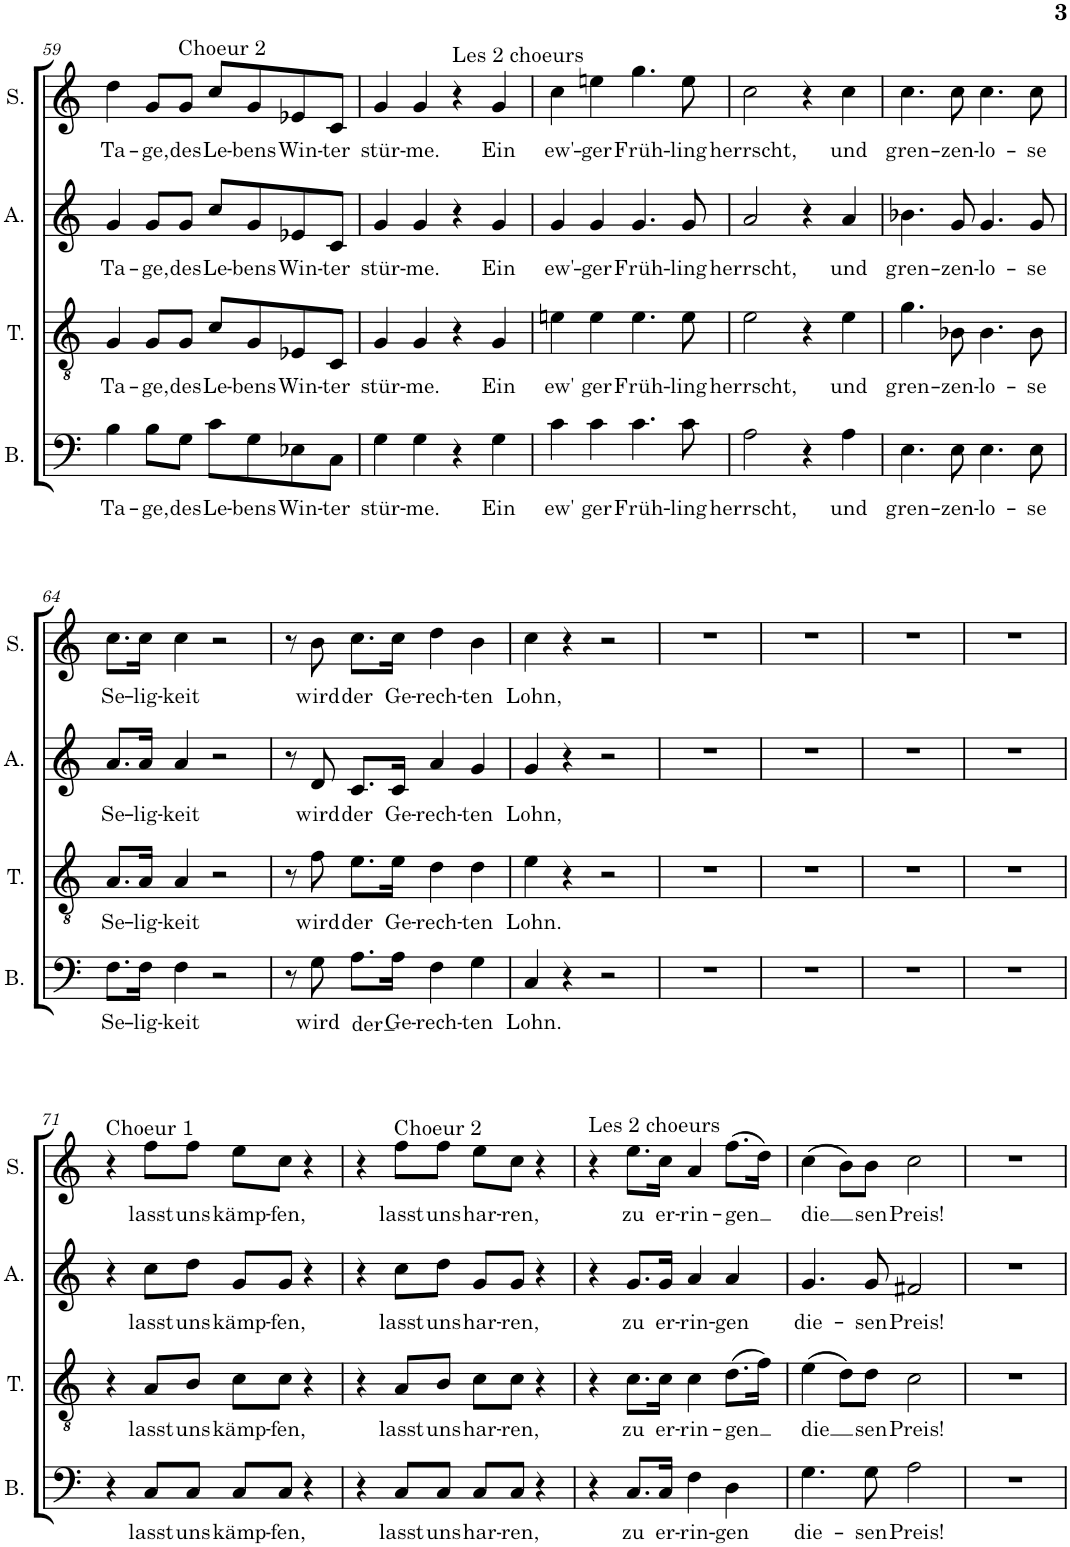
**kern	**text	**kern	**text	**kern	**text	**kern	**text
*part4	*part4	*part3	*part3	*part2	*part2	*part1	*part1
*staff4	*staff4	*staff3	*staff3	*staff2	*staff2	*staff1	*staff1
*I"Bass	*	*I"Tenor	*	*I"Alto	*	*I"Soprano	*
*I'B.	*	*I'T.	*	*I'A.	*	*I'S.	*
!!LO:PB:g=z
*clefF4	*	*clefGv2	*	*clefG2	*	*clefG2	*
*k[]	*	*k[]	*	*k[]	*	*k[]	*
*M4/4	*	*M4/4	*	*M4/4	*	*M4/4	*
*met(c)	*	*met(c)	*	*met(c)	*	*met(c)	*
=59	=59	=59	=59	=59	=59	=59	=59
!	!LO:LY:b	!	!LO:LY:b	!	!LO:LY:b	!	!LO:LY:b
4B\	Ta-	4G/	Ta-	4g/	Ta-	4dd\	Ta-
!	!LO:LY:b	!	!LO:LY:b	!	!LO:LY:b	!	!LO:LY:b
8B\L	-ge,	8G/L	-ge,	8g/L	-ge,	8g/L	-ge,
!	!	!	!	!	!	!LO:TX:a:t=Choeur 2	!
!	!LO:LY:b	!	!LO:LY:b	!	!LO:LY:b	!	!LO:LY:b
8G\J	des	8G/J	des	8g/J	des	8g/J	des
!	!LO:LY:b	!	!LO:LY:b	!	!LO:LY:b	!	!LO:LY:b
8c\L	Le-	8c/L	Le-	8cc/L	Le-	8cc/L	Le-
!	!LO:LY:b	!	!LO:LY:b	!	!LO:LY:b	!	!LO:LY:b
8G\	-bens	8G/	-bens	8g/	-bens	8g/	-bens
!	!LO:LY:b	!	!LO:LY:b	!	!LO:LY:b	!	!LO:LY:b
8E-X\	Win-	8E-X/	Win-	8e-X/	Win-	8e-X/	Win-
!	!LO:LY:b	!	!LO:LY:b	!	!LO:LY:b	!	!LO:LY:b
8C\J	-ter	8C/J	-ter	8c/J	-ter	8c/J	-ter
=60	=60	=60	=60	=60	=60	=60	=60
!	!LO:LY:b	!	!LO:LY:b	!	!LO:LY:b	!	!LO:LY:b
4G\	stür-	4G/	stür-	4g/	stür-	4g/	stür-
!	!LO:LY:b	!	!LO:LY:b	!	!LO:LY:b	!	!LO:LY:b
4G\	-me.	4G/	-me.	4g/	-me.	4g/	-me.
!	!	!	!	!	!	!LO:TX:a:t=Les 2 choeurs	!
4r	.	4r	.	4r	.	4r	.
!	!LO:LY:b	!	!LO:LY:b	!	!LO:LY:b	!	!LO:LY:b
4G\	Ein	4G/	Ein	4g/	Ein	4g/	Ein
=61	=61	=61	=61	=61	=61	=61	=61
!	!LO:LY:b	!	!LO:LY:b	!	!LO:LY:b	!	!LO:LY:b
4c\	ew'	4en\	ew'	4g/	ew'-	4cc\	ew'-
!	!LO:LY:b	!	!LO:LY:b	!	!LO:LY:b	!	!LO:LY:b
4c\	ger	4e\	ger	4g/	-ger	4een\	-ger
!	!LO:LY:b	!	!LO:LY:b	!	!LO:LY:b	!	!LO:LY:b
4.c\	Früh-	4.e\	Früh-	4.g/	Früh-	4.gg\	Früh-
!	!LO:LY:b	!	!LO:LY:b	!	!LO:LY:b	!	!LO:LY:b
8c\	-ling	8e\	-ling	8g/	-ling	8ee\	-ling
=62	=62	=62	=62	=62	=62	=62	=62
!	!LO:LY:b	!	!LO:LY:b	!	!LO:LY:b	!	!LO:LY:b
2A\	herrscht,	2e\	herrscht,	2a/	herrscht,	2cc\	herrscht,
4r	.	4r	.	4r	.	4r	.
!	!LO:LY:b	!	!LO:LY:b	!	!LO:LY:b	!	!LO:LY:b
4A\	und	4e\	und	4a/	und	4cc\	und
=63	=63	=63	=63	=63	=63	=63	=63
!	!LO:LY:b	!	!LO:LY:b	!	!LO:LY:b	!	!LO:LY:b
4.E\	gren-	4.g\	gren-	4.b-X\	gren-	4.cc\	gren-
!	!LO:LY:b	!	!LO:LY:b	!	!LO:LY:b	!	!LO:LY:b
8E\	-zen-	8B-X\	-zen-	8g/	-zen-	8cc\	-zen-
!	!LO:LY:b	!	!LO:LY:b	!	!LO:LY:b	!	!LO:LY:b
4.E\	-lo-	4.B-\	-lo-	4.g/	-lo-	4.cc\	-lo-
!	!LO:LY:b	!	!LO:LY:b	!	!LO:LY:b	!	!LO:LY:b
8E\	-se	8B-\	-se	8g/	-se	8cc\	-se
!!LO:LB:g=z
=64	=64	=64	=64	=64	=64	=64	=64
!	!LO:LY:b	!	!LO:LY:b	!	!LO:LY:b	!	!LO:LY:b
8.F\L	Se-	8.A/L	Se-	8.a/L	Se-	8.cc\L	Se-
!	!LO:LY:b	!	!LO:LY:b	!	!LO:LY:b	!	!LO:LY:b
16F\Jk	-lig-	16A/Jk	-lig-	16a/Jk	-lig-	16cc\Jk	-lig-
!	!LO:LY:b	!	!LO:LY:b	!	!LO:LY:b	!	!LO:LY:b
4F\	-keit	4A/	-keit	4a/	-keit	4cc\	-keit
2r	.	2r	.	2r	.	2r	.
=65	=65	=65	=65	=65	=65	=65	=65
8r	.	8r	.	8r	.	8r	.
!	!LO:LY:b	!	!LO:LY:b	!	!LO:LY:b	!	!LO:LY:b
8G\	wird	8f\	wird	8d/	wird	8b\	wird
!	!LO:LY:b	!	!LO:LY:b	!	!LO:LY:b	!	!LO:LY:b
8.A\L	der	8.e\L	der	8.c/L	der	8.cc\L	der
!	!LO:LY:b	!	!LO:LY:b	!	!LO:LY:b	!	!LO:LY:b
16A\Jk	Ge-	16e\Jk	Ge-	16c/Jk	Ge-	16cc\Jk	Ge-
!	!LO:LY:b	!	!LO:LY:b	!	!LO:LY:b	!	!LO:LY:b
4F\	-rech-	4d\	-rech-	4a/	-rech-	4dd\	-rech-
!	!LO:LY:b	!	!LO:LY:b	!	!LO:LY:b	!	!LO:LY:b
4G\	-ten	4d\	-ten	4g/	-ten	4b\	-ten
=66	=66	=66	=66	=66	=66	=66	=66
!	!LO:LY:b	!	!LO:LY:b	!	!LO:LY:b	!	!LO:LY:b
4C/	Lohn.	4e\	Lohn.	4g/	Lohn,	4cc\	Lohn,
4r	.	4r	.	4r	.	4r	.
2r	.	2r	.	2r	.	2r	.
=67	=67	=67	=67	=67	=67	=67	=67
1r	.	1r	.	1r	.	1r	.
=68	=68	=68	=68	=68	=68	=68	=68
1r	.	1r	.	1r	.	1r	.
=69	=69	=69	=69	=69	=69	=69	=69
1r	.	1r	.	1r	.	1r	.
=70	=70	=70	=70	=70	=70	=70	=70
1r	.	1r	.	1r	.	1r	.
!!LO:LB:g=z
=71	=71	=71	=71	=71	=71	=71	=71
!	!	!	!	!	!	!LO:TX:a:t=Choeur 1	!
4r	.	4r	.	4r	.	4r	.
!	!LO:LY:b	!	!LO:LY:b	!	!LO:LY:b	!	!LO:LY:b
8C/L	lasst	8A/L	lasst	8cc\L	lasst	8ff\L	lasst
!	!LO:LY:b	!	!LO:LY:b	!	!LO:LY:b	!	!LO:LY:b
8C/J	uns	8B/J	uns	8dd\J	uns	8ff\J	uns
!	!LO:LY:b	!	!LO:LY:b	!	!LO:LY:b	!	!LO:LY:b
8C/L	kämp-	8c\L	kämp-	8g/L	kämp-	8ee\L	kämp-
!	!LO:LY:b	!	!LO:LY:b	!	!LO:LY:b	!	!LO:LY:b
8C/J	-fen,	8c\J	-fen,	8g/J	-fen,	8cc\J	-fen,
4r	.	4r	.	4r	.	4r	.
=72	=72	=72	=72	=72	=72	=72	=72
4r	.	4r	.	4r	.	4r	.
!	!	!	!	!	!	!LO:TX:a:t=Choeur 2	!
!	!LO:LY:b	!	!LO:LY:b	!	!LO:LY:b	!	!LO:LY:b
8C/L	lasst	8A/L	lasst	8cc\L	lasst	8ff\L	lasst
!	!LO:LY:b	!	!LO:LY:b	!	!LO:LY:b	!	!LO:LY:b
8C/J	uns	8B/J	uns	8dd\J	uns	8ff\J	uns
!	!LO:LY:b	!	!LO:LY:b	!	!LO:LY:b	!	!LO:LY:b
8C/L	har-	8c\L	har-	8g/L	har-	8ee\L	har-
!	!LO:LY:b	!	!LO:LY:b	!	!LO:LY:b	!	!LO:LY:b
8C/J	-ren,	8c\J	-ren,	8g/J	-ren,	8cc\J	-ren,
4r	.	4r	.	4r	.	4r	.
=73	=73	=73	=73	=73	=73	=73	=73
!	!	!	!	!	!	!LO:TX:a:t=Les 2 choeurs	!
4r	.	4r	.	4r	.	4r	.
!	!LO:LY:b	!	!LO:LY:b	!	!LO:LY:b	!	!LO:LY:b
8.C/L	zu	8.c\L	zu	8.g/L	zu	8.ee\L	zu
!	!LO:LY:b	!	!LO:LY:b	!	!LO:LY:b	!	!LO:LY:b
16C/Jk	er-	16c\Jk	er-	16g/Jk	er-	16cc\Jk	er-
!	!LO:LY:b	!	!LO:LY:b	!	!LO:LY:b	!	!LO:LY:b
4F\	-rin-	4c\	-rin-	4a/	-rin-	4a/	-rin-
!	!LO:LY:b	!	!LO:LY:b	!	!LO:LY:b	!	!LO:LY:b
4D\	-gen	(8.d\L	-gen	4a/	-gen	(8.ff\L	-gen
.	.	16f\Jk)	.	.	.	16dd\Jk)	.
=74	=74	=74	=74	=74	=74	=74	=74
!	!LO:LY:b	!	!LO:LY:b	!	!LO:LY:b	!	!LO:LY:b
4.G\	die-	(4e\	die	4.g/	die-	(4cc\	die
.	.	8d\L)	.	.	.	8b\L)	.
!	!LO:LY:b	!	!LO:LY:b	!	!LO:LY:b	!	!LO:LY:b
8G\	-sen	8d\J	sen	8g/	-sen	8b\J	sen
!	!LO:LY:b	!	!LO:LY:b	!	!LO:LY:b	!	!LO:LY:b
2A\	Preis!	2c\	Preis!	2f#X/	Preis!	2cc\	Preis!
=75	=75	=75	=75	=75	=75	=75	=75
1r	.	1r	.	1r	.	1r	.
=	=	=	=	=	=	=	=
*-	*-	*-	*-	*-	*-	*-	*-
